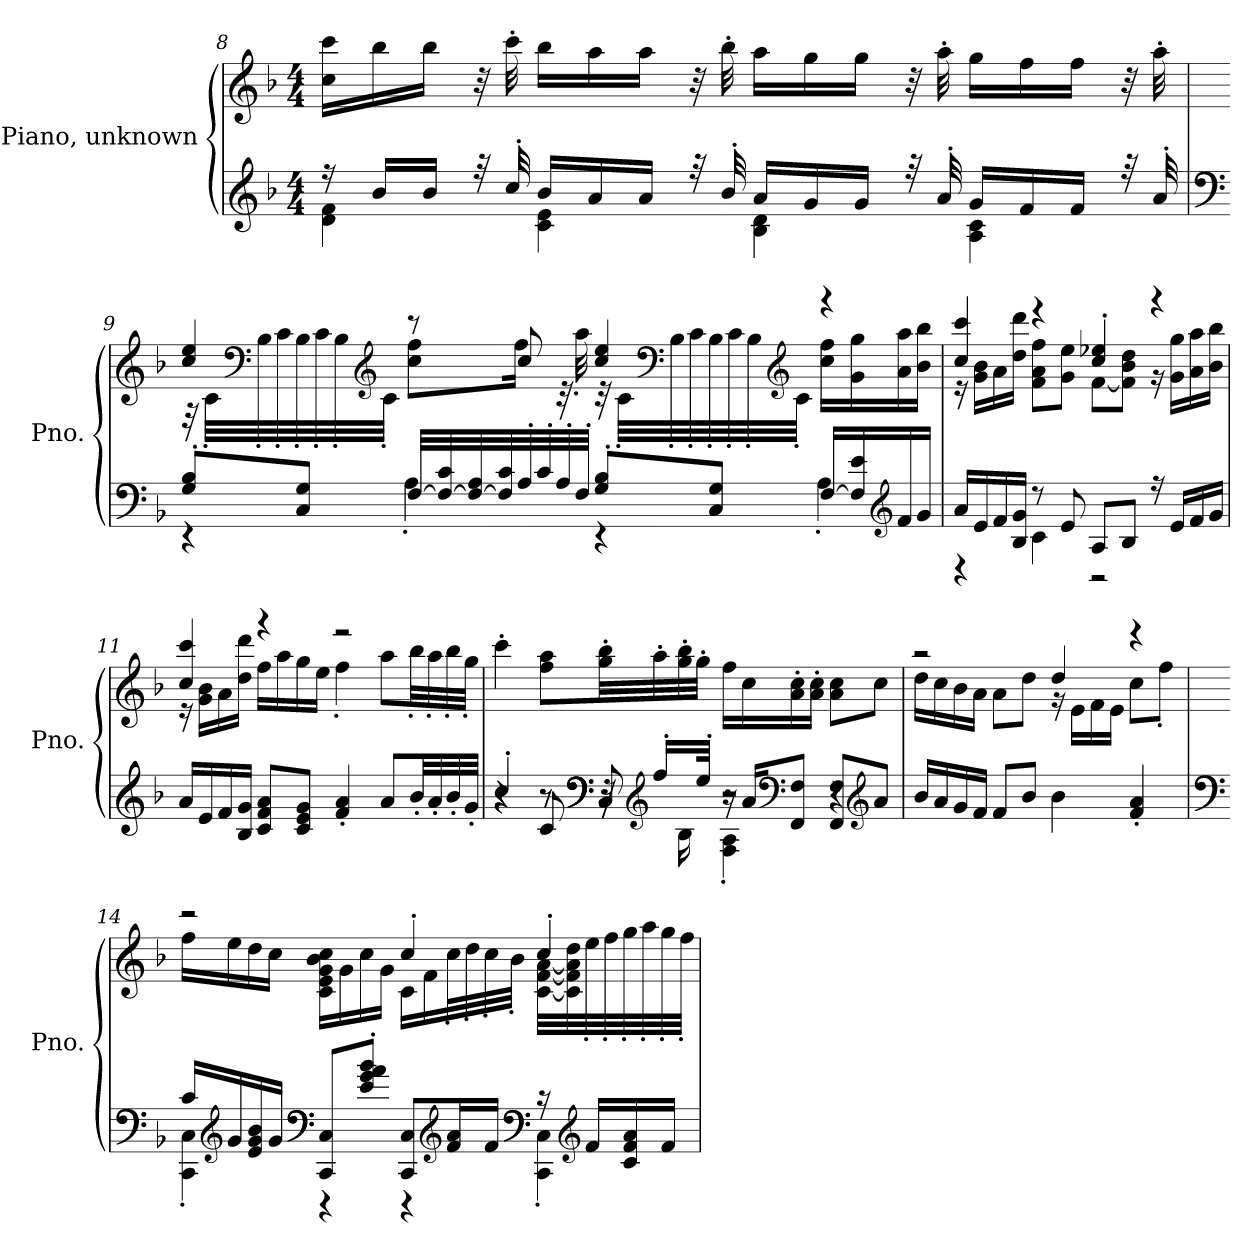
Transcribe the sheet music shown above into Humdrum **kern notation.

**kern	**kern
*part1	*part1
*staff2	*staff1
*I"Piano, unknown	*
*I'Pno.	*
!!LO:LB:g=z
*clefG2	*clefG2
*k[b-]	*k[b-]
*M4/4	*M4/4
=8	=8
*^	*
16r	4d\ 4f\	16cc\ 16ccc\LL
16b-/LL	.	16bb-\
16b-/JJ	.	16bb-\JJ
32r	.	32r
32cc'/	.	32ccc'\
16b-/LL	4c\ 4e\	16bb-\LL
16a/	.	16aa\
16a/JJ	.	16aa\JJ
32r	.	32r
32b-'/	.	32bb-'\
16a/LL	4B-\ 4d\	16aa\LL
16g/	.	16gg\
16g/JJ	.	16gg\JJ
32r	.	32r
32a'/	.	32aa'\
16g/LL	4A\ 4c\	16gg\LL
16f/	.	16ff\
16f/JJ	.	16ff\JJ
32r	.	32r
32a'/	.	32aa'\
!!LO:LB:g=z
=9	=9	=9
*clefF4	*	*
*	*	*^
8G/' 8B-/'L	4r	4cc/ 4ee/	32r
.	.	.	32c'\LLL
*	*	*clefF4	*
.	.	.	32B-'\
.	.	.	32c'\
8C/ 8G/J	.	.	32B-'\
.	.	.	32c'\
.	.	.	32B-'\
*	*	*clefG2	*
.	.	.	32c'\JJJ
[32F/LLL	4A'\	8r	8cc\ 8ff\L
32F/_ 32c/	.	.	.
32F/_ 32A/	.	.	.
32F/] 32c/	.	.	.
32A'/	.	8cc/	16ff\Jk
32c'/	.	.	.
32A'/	.	.	32r
32F'/JJJ	.	.	32aa'\
8G/' 8B-/'L	4r	4cc/ 4ee/	32r
.	.	.	32c'\LLL
*	*	*clefF4	*
.	.	.	32B-'\
.	.	.	32c'\
8C/ 8G/J	.	.	32B-'\
.	.	.	32c'\
.	.	.	32B-'\
*	*	*clefG2	*
.	.	.	32c'\JJJ
[16F/LL	4A'\	4r	16cc\ 16ff\LL
16F/] 16e/	.	.	16g\ 16gg\
*clefG2	*	*	*
16f/	.	.	16a\ 16aa\
16g/JJ	.	.	16b-\ 16bb-\JJ
!!LO:LB:g=z	!!
=10	=10	=10	=10
16a/LL	4r	4cc/ 4ccc/	16r
16e/	.	.	16g\ 16b-\LL
16f/	.	.	16a\
16B-/ 16g/JJ	.	.	16dd\ 16ddd\JJ
8r	4c\	4r	8f\ 8a\ 8ff\L
8e/	.	.	8g\ 8ee\J
8A/L	2r	4cc/' 4ee-X/'	[8f\L
8B-/J	.	.	8f\] 8b-\ 8dd\J
16r	.	4r	16r
16e/LL	.	.	16g\ 16gg\LL
16f/	.	.	16a\ 16aa\
16g/JJ	.	.	16b-\ 16bb-\JJ
*v	*v	*	*
=11	=11	=11
16a/LL	4cc/ 4ccc/	16r
16e/	.	16g\ 16b-\LL
16f/	.	16a\
16B-/ 16g/JJ	.	16dd\ 16ddd\JJ
8c/ 8f/ 8a/L	4r	16ff\LL
.	.	16aa\
8c/ 8e/ 8g/J	.	16gg\
.	.	16ee\JJ
4f/' 4a/'	2r	4ff'\
8a/L	.	8aa\L
32b-'/LL	.	32bb-'\LL
32a'/	.	32aa'\
32b-'/	.	32bb-'\
32g'/JJJ	.	32gg'\JJJ
*	*v	*v
!!LO:PB:g=z
=12	=12
*^	*
*	*^	*
4cc'/	4r	4r	4ccc'\
8c/	8r	8r	8ff\ 8aa\L
*clefF4	*	*	*
32r	16r	8C/	32gg\' 32bb-\'LL
*clefG2	*	*	*
16ff'/LL	.	.	32aa'\
.	16B-\	.	32gg\' 32bb-\'
32ee'/JJk	.	.	32gg'\JJJ
16r	4F\' 4A\'	2r	16ff\LL
16a/KL	.	.	16cc\
*clefF4	*	*	*
8FF/ 8F/J	.	.	16a\' 16cc\'
.	.	.	16a\' 16cc\'JJ
8FF/ 8F/L	4r	.	8a\ 8cc\L
*clefG2	*	*	*
8a/J	.	.	8cc\J
*v	*v	*v	*
=13	=13
*	*^
16b-/LL	2r	16dd\LL
16a/	.	16cc\
16g/	.	16b-\
16f/JJ	.	16a\JJ
8f/L	.	8a\L
8b-/J	.	8dd\J
4b-\	4dd/	16r
.	.	16e\LL
.	.	16f\
.	.	16e\JJ
4f/' 4a/'	4r	8cc\L
.	.	8ff'\J
!!LO:LB:g=z	!!
=14	=14	=14
*clefF4	*	*
*^	*	*
16c/LL	4CC\' 4C\'	2r	16ff\LL
*clefG2	*	*	*
16g/	.	.	16ee\
16e/ 16g/ 16b-/	.	.	16dd\
16g/JJ	.	.	16cc\JJ
*clefF4	*	*	*
8CC/ 8C/L	4r	.	16c\ 16e\ 16g\ 16b-\ 16cc\LL
.	.	.	16g\
8e/' 8g/' 8a/' 8b-/'J	.	.	16cc\
.	.	.	16g\JJ
8CC/ 8C/L	4r	4cc'/	16c\LL
.	.	.	16f\
*clefG2	*	*	*
16f/ 16a/L	.	.	32cc'\L
.	.	.	32dd'\
16f/JJ	.	.	32cc'\
.	.	.	32b-'\JJJ
*clefF4	*	*	*
16r	4CC\' 4C\'	4cc'/	[32c\ [32f\ [32a\LLL
.	.	.	32c\] 32f\] 32a\] 32dd\
*clefG2	*	*	*
16f/LL	.	.	32ee'\
.	.	.	32ff'\
16c/ 16f/ 16a/	.	.	32gg'\
.	.	.	32aa'\
16f/JJ	.	.	32gg'\
.	.	.	32ff'\JJJ
*v	*v	*	*
*	*v	*v
=	=
*-	*-
